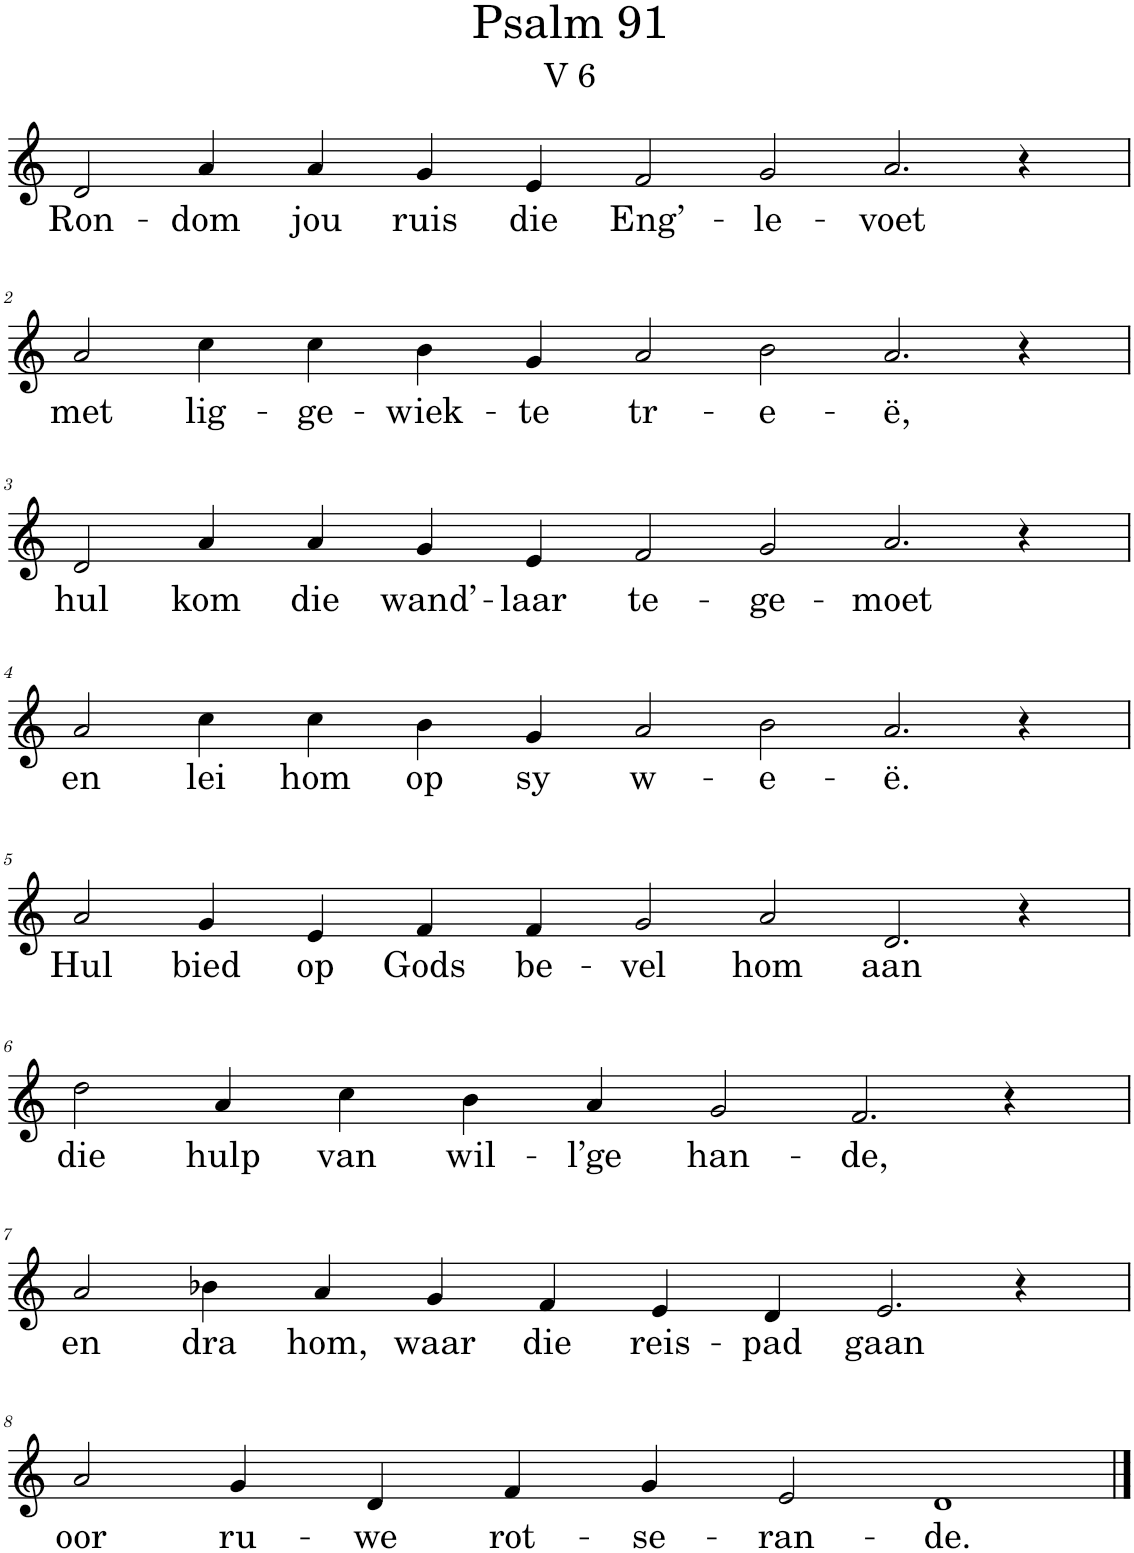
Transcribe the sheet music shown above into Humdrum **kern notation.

**kern	**text
*part1	*part1
*staff1	*staff1
*I"Pipe Organ	*
*I'P Org	*
*clefG2	*
*k[]	*
*M14/4	*
=1	=1
!	!LO:LY:b
2d/	Ron-
!	!LO:LY:b
4a/	-dom
!	!LO:LY:b
4a/	jou
!	!LO:LY:b
4g/	ruis
!	!LO:LY:b
4e/	die
!	!LO:LY:b
2f/	Eng’-
!	!LO:LY:b
2g/	-le-
!	!LO:LY:b
2.a/	-voet
4r	.
!!LO:LB:g=z
=2	=2
!	!LO:LY:b
2a/	met
!	!LO:LY:b
4cc\	lig-
!	!LO:LY:b
4cc\	-ge-
!	!LO:LY:b
4b\	-wiek-
!	!LO:LY:b
4g/	-te
!	!LO:LY:b
2a/	tr-
!	!LO:LY:b
2b\	-e-
!	!LO:LY:b
2.a/	-ë,
4r	.
!!LO:LB:g=z
=3	=3
!	!LO:LY:b
2d/	hul
!	!LO:LY:b
4a/	kom
!	!LO:LY:b
4a/	die
!	!LO:LY:b
4g/	wand’-
!	!LO:LY:b
4e/	-laar
!	!LO:LY:b
2f/	te-
!	!LO:LY:b
2g/	-ge-
!	!LO:LY:b
2.a/	-moet
4r	.
!!LO:LB:g=z
=4	=4
!	!LO:LY:b
2a/	en
!	!LO:LY:b
4cc\	lei
!	!LO:LY:b
4cc\	hom
!	!LO:LY:b
4b\	op
!	!LO:LY:b
4g/	sy
!	!LO:LY:b
2a/	w-
!	!LO:LY:b
2b\	-e-
!	!LO:LY:b
2.a/	-ë.
4r	.
!!LO:LB:g=z
=5	=5
!	!LO:LY:b
2a/	Hul
!	!LO:LY:b
4g/	bied
!	!LO:LY:b
4e/	op
!	!LO:LY:b
4f/	Gods
!	!LO:LY:b
4f/	be-
!	!LO:LY:b
2g/	vel
!	!LO:LY:b
2a/	hom
!	!LO:LY:b
2.d/	aan
4r	.
!!LO:LB:g=z
=6	=6
*M12/4	*
!	!LO:LY:b
2dd\	die
!	!LO:LY:b
4a/	hulp
!	!LO:LY:b
4cc\	van
!	!LO:LY:b
4b\	wil-
!	!LO:LY:b
4a/	-l’ge
!	!LO:LY:b
2g/	han-
!	!LO:LY:b
2.f/	-de,
4r	.
!!LO:LB:g=z
=7	=7
!	!LO:LY:b
2a/	en
!	!LO:LY:b
4b-X\	dra
!	!LO:LY:b
4a/	hom,
!	!LO:LY:b
4g/	waar
!	!LO:LY:b
4f/	die
!	!LO:LY:b
4e/	reis-
!	!LO:LY:b
4d/	-pad
!	!LO:LY:b
2.e/	gaan
4r	.
!!LO:LB:g=z
=8	=8
!	!LO:LY:b
2a/	oor
!	!LO:LY:b
4g/	ru-
!	!LO:LY:b
4d/	-we
!	!LO:LY:b
4f/	rot-
!	!LO:LY:b
4g/	-se-
!	!LO:LY:b
2e/	-ran-
!	!LO:LY:b
1d	-de.
==	==
*-	*-
